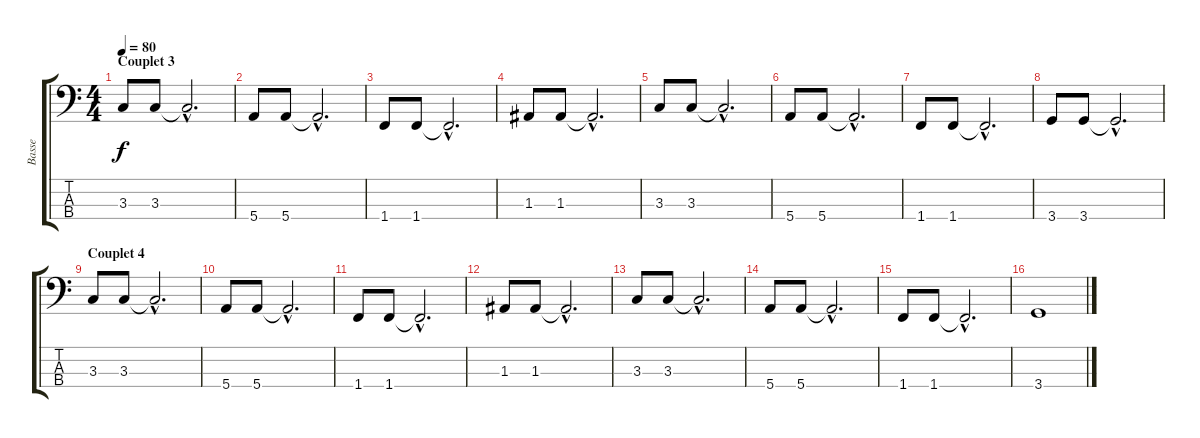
\track ("Basse" "Basse") {instrument slapbass1}
\staff {score tabs}
\tuning (G2 D2 A1 E1) {hide}
\ts (4 4)
\section ("" "Couplet 3")
\tempo 80
\clef f4
\ks c
3.3.8{dy f} 3.3.8 3.3{hac t}.2{d} |
5.4.8 5.4.8 5.4{hac t}.2{d} |
1.4.8 1.4.8 1.4{hac t}.2{d} |
1.3.8 1.3.8 1.3{hac t}.2{d} |
3.3.8 3.3.8 3.3{hac t}.2{d} |
5.4.8 5.4.8 5.4{hac t}.2{d} |
1.4.8 1.4.8 1.4{hac t}.2{d} |
3.4.8 3.4.8 3.4{hac t}.2{d} |
\section ("" "Couplet 4")
3.3.8 3.3.8 3.3{hac t}.2{d} |
5.4.8 5.4.8 5.4{hac t}.2{d} |
1.4.8 1.4.8 1.4{hac t}.2{d} |
1.3.8 1.3.8 1.3{hac t}.2{d} |
3.3.8 3.3.8 3.3{hac t}.2{d} |
5.4.8 5.4.8 5.4{hac t}.2{d} |
1.4.8 1.4.8 1.4{hac t}.2{d} |
3.4.1
